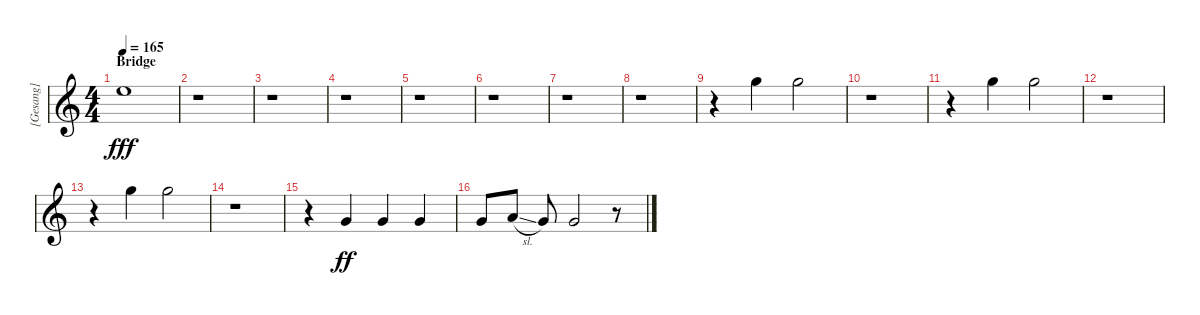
\track ("[Gesang]" "[Gesang]") {instrument tenorsax}
\staff {score}
\tuning (E4 B3 G3 D3 A2 E2) {hide}
\ts (4 4)
\section ("" "Bridge")
\tempo 165
\clef g2
\ks c
12.1.1{dy fff} |
r.1 |
r.1 |
r.1 |
r.1 |
r.1 |
r.1 |
r.1 |
r.4 15.1.4 15.1.2 |
r.1 |
r.4 15.1.4 15.1.2 |
r.1 |
r.4 15.1.4 15.1.2 |
r.1 |
r.4 3.1.4{dy ff} 3.1.4 3.1.4 |
3.1.8 5.1{sl}.8 3.1.8 3.1.2 r.8
